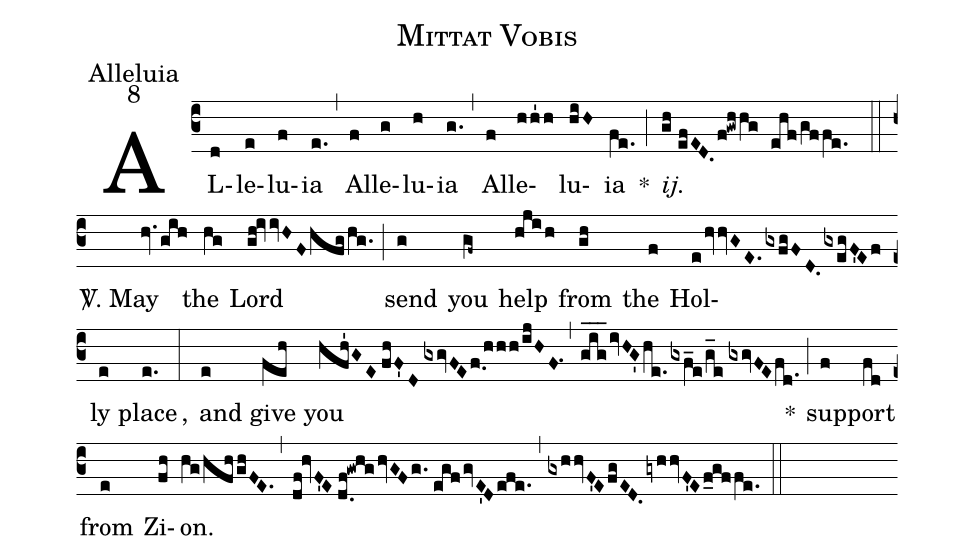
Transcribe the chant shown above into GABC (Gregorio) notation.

name:Mittat Vobis;
office-part:Alleluia;
mode:8;
%%
(c3) AL(d)le(e)lu(f)ia(e.) (,) Al(f)le(g)lu(h)ia(g.) (,)Al(f)le(hh'1h)lu(hiH)ia(fe.) *(;) <i>ij.</i>(gh//efED.f!gwhhg ehf/gffe.) (::) <sp>V/</sp>. May(hv.gih) the(hg) Lord(gh!ivvHFhfghg.) (;) send(g) you(gf~) help(hjih) from(gh) the(f) Hol(ehvvGE.gxfgFD.gxegF'Ef)ly(e) place(e.), (:) and(e) give(feh) you(hfh'GE//fhF'D//gxgvFEf.0/[-0.5]hhh/ijHF.1) (,) (g_i_g_ivHG'/!he.gxf_e/!g_e//gxgvFEfd.) *(;) sup(f)port(fd) from(e) Zi(fh)on.(hg/hfh/ghFE.) (,) (df!hvF'E//d.0f!gwhghvGFg.//egfgvE'Defe.) (,) (gxhhvF'E/!fgED.gyhhvF'Ef_gffe.) (::)
